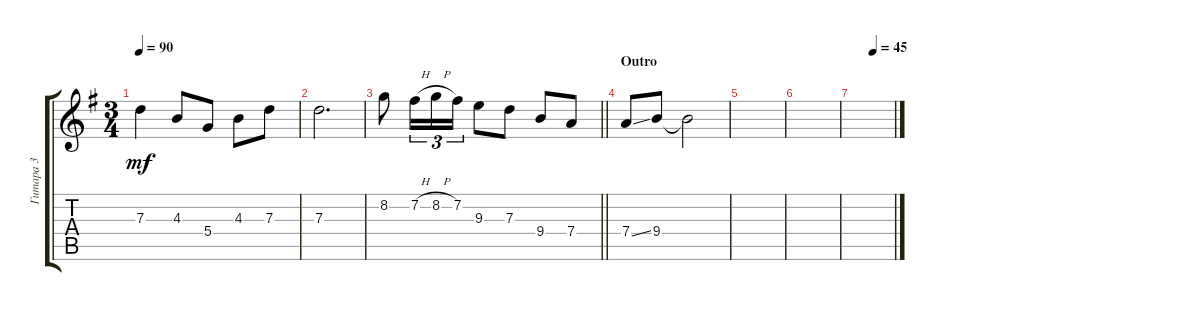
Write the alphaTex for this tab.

\track ("Гитара 3" "Гитара 3") {instrument acousticguitarsteel}
\staff {score tabs}
\tuning (E4 B3 G3 D3 A2 E2) {hide}
\ts (3 4)
\tempo 90
\clef g2
\ks eminor
7.3.4{dy mf} 4.3.8 5.4.8 4.3.8 7.3.8 |
7.3.2{d} |
\barLineRight lightlight
8.2.8{instrument acousticguitarsteel} 7.2{h}.16{tu (3 2)} 8.2{h}.16{tu (3 2)} 7.2.16{tu (3 2)} 9.3.8 7.3.8 9.4.8 7.4.8 |
\section ("" "Outro")
7.4{ss}.8 9.4.8 9.4{t}.2 |
|
|
\tempo (45 0.5)
